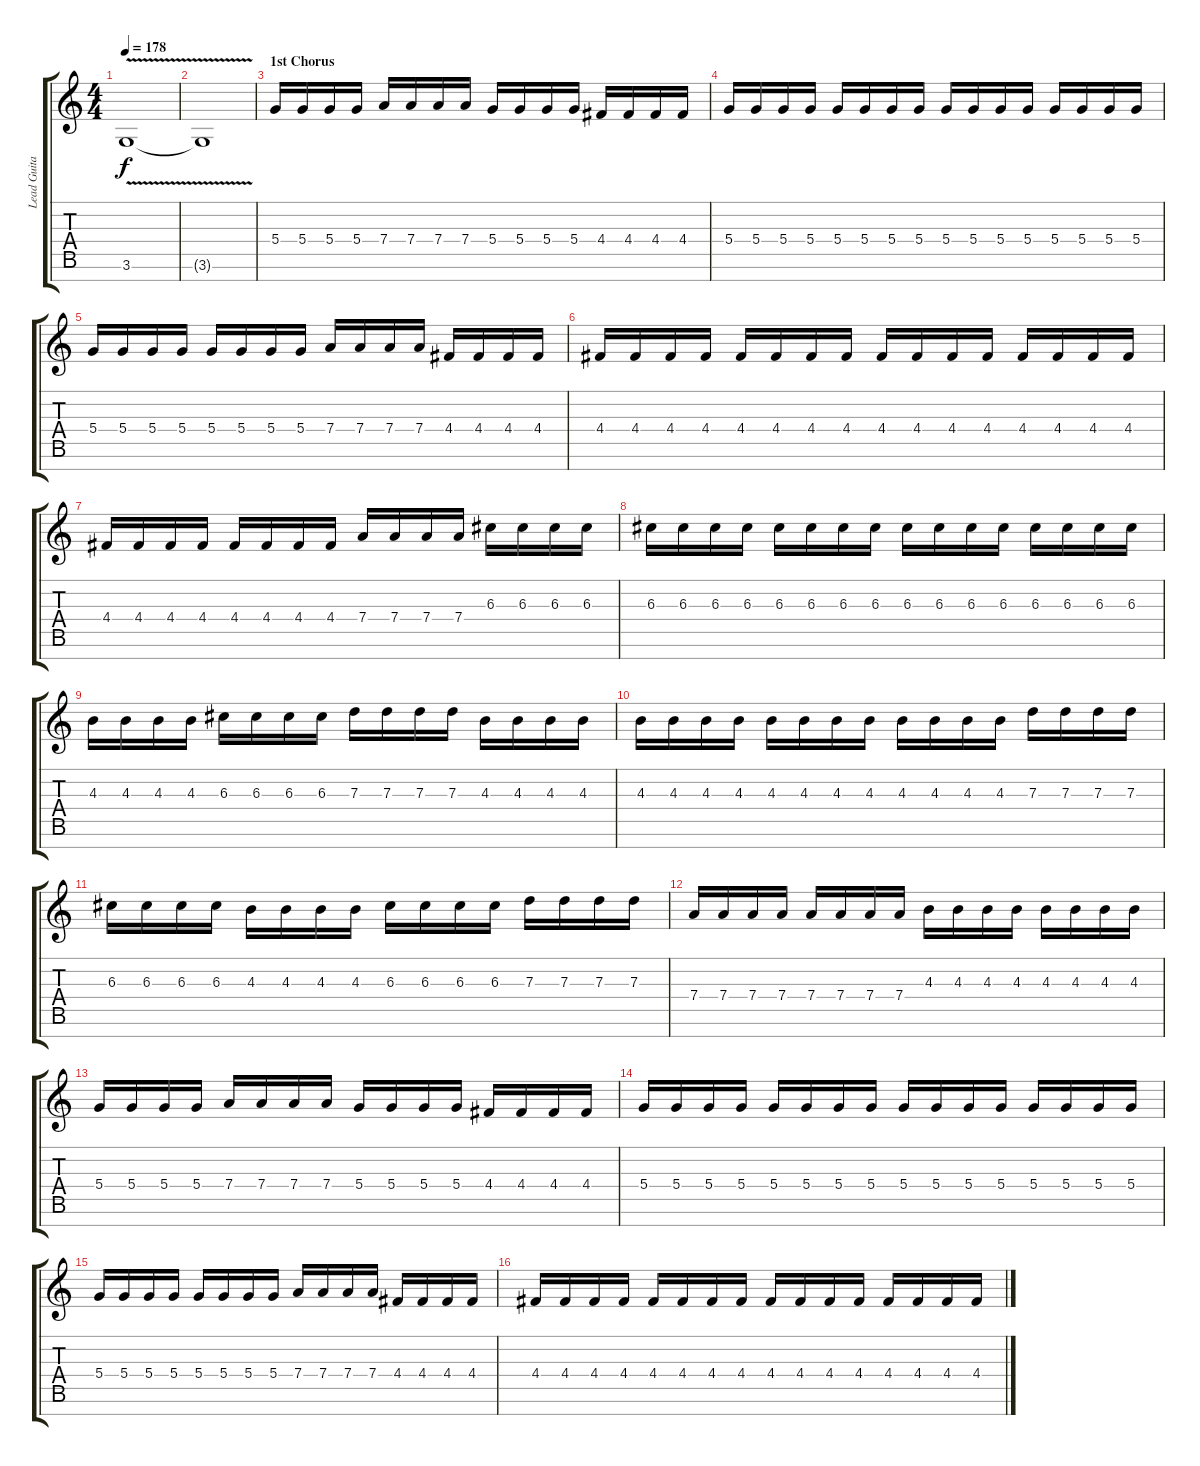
\track ("Lead Guitar" "Lead Guita") {instrument overdrivenguitar}
\staff {score tabs}
\tuning (E4 B3 G3 D3 A2 E2 B1) {hide}
\ts (4 4)
\tempo 178
\clef g2
\ks c
3.6{v}.1{dy f} |
3.6{v t}.1 |
\section ("" "1st Chorus")
5.4.16 5.4.16 5.4.16 5.4.16 7.4.16 7.4.16 7.4.16 7.4.16 5.4.16 5.4.16 5.4.16 5.4.16 4.4.16 4.4.16 4.4.16 4.4.16 |
5.4.16 5.4.16 5.4.16 5.4.16 5.4.16 5.4.16 5.4.16 5.4.16 5.4.16 5.4.16 5.4.16 5.4.16 5.4.16 5.4.16 5.4.16 5.4.16 |
5.4.16 5.4.16 5.4.16 5.4.16 5.4.16 5.4.16 5.4.16 5.4.16 7.4.16 7.4.16 7.4.16 7.4.16 4.4.16 4.4.16 4.4.16 4.4.16 |
4.4.16 4.4.16 4.4.16 4.4.16 4.4.16 4.4.16 4.4.16 4.4.16 4.4.16 4.4.16 4.4.16 4.4.16 4.4.16 4.4.16 4.4.16 4.4.16 |
4.4.16 4.4.16 4.4.16 4.4.16 4.4.16 4.4.16 4.4.16 4.4.16 7.4.16 7.4.16 7.4.16 7.4.16 6.3.16 6.3.16 6.3.16 6.3.16 |
6.3.16 6.3.16 6.3.16 6.3.16 6.3.16 6.3.16 6.3.16 6.3.16 6.3.16 6.3.16 6.3.16 6.3.16 6.3.16 6.3.16 6.3.16 6.3.16 |
4.3.16 4.3.16 4.3.16 4.3.16 6.3.16 6.3.16 6.3.16 6.3.16 7.3.16 7.3.16 7.3.16 7.3.16 4.3.16 4.3.16 4.3.16 4.3.16 |
4.3.16 4.3.16 4.3.16 4.3.16 4.3.16 4.3.16 4.3.16 4.3.16 4.3.16 4.3.16 4.3.16 4.3.16 7.3.16 7.3.16 7.3.16 7.3.16 |
6.3.16 6.3.16 6.3.16 6.3.16 4.3.16 4.3.16 4.3.16 4.3.16 6.3.16 6.3.16 6.3.16 6.3.16 7.3.16 7.3.16 7.3.16 7.3.16 |
7.4.16 7.4.16 7.4.16 7.4.16 7.4.16 7.4.16 7.4.16 7.4.16 4.3.16 4.3.16 4.3.16 4.3.16 4.3.16 4.3.16 4.3.16 4.3.16 |
5.4.16 5.4.16 5.4.16 5.4.16 7.4.16 7.4.16 7.4.16 7.4.16 5.4.16 5.4.16 5.4.16 5.4.16 4.4.16 4.4.16 4.4.16 4.4.16 |
5.4.16 5.4.16 5.4.16 5.4.16 5.4.16 5.4.16 5.4.16 5.4.16 5.4.16 5.4.16 5.4.16 5.4.16 5.4.16 5.4.16 5.4.16 5.4.16 |
5.4.16 5.4.16 5.4.16 5.4.16 5.4.16 5.4.16 5.4.16 5.4.16 7.4.16 7.4.16 7.4.16 7.4.16 4.4.16 4.4.16 4.4.16 4.4.16 |
4.4.16 4.4.16 4.4.16 4.4.16 4.4.16 4.4.16 4.4.16 4.4.16 4.4.16 4.4.16 4.4.16 4.4.16 4.4.16 4.4.16 4.4.16 4.4.16
